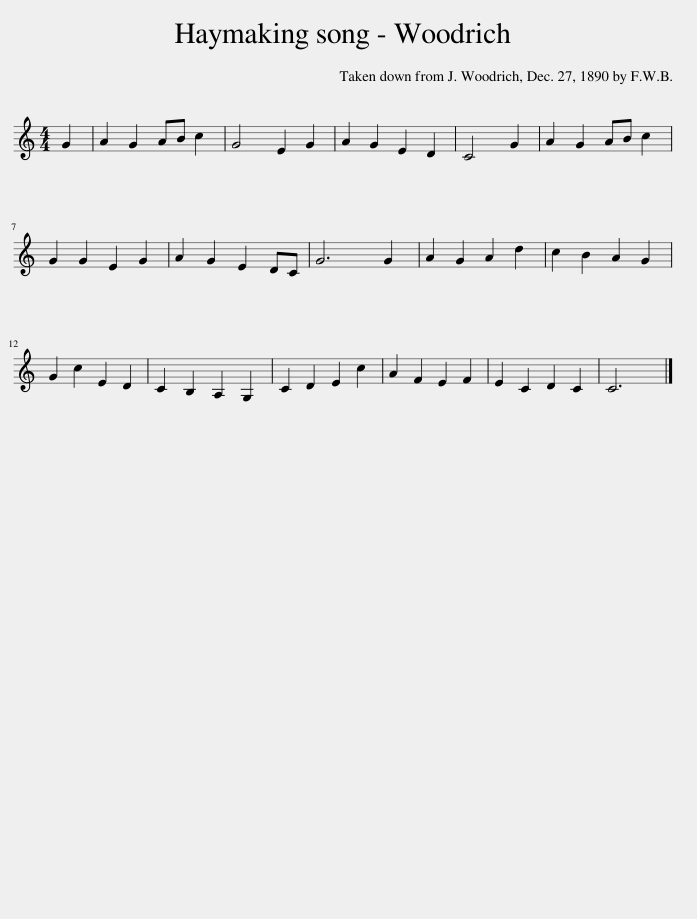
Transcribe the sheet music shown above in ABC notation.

X:1
L:1/8
M:4/4
I:linebreak $
K:C
V:1 treble
V:1
 G2 | A2 G2 AB c2 | G4 E2 G2 | A2 G2 E2 D2 | C4 G2 | %5
 A2 G2 AB c2 |$ G2 G2 E2 G2 | A2 G2 E2 DC | G6 G2 | A2 G2 A2 d2 | %10
 c2 B2 A2 G2 |$ G2 c2 E2 D2 | C2 B,2 A,2 G,2 | C2 D2 E2 c2 | A2 F2 E2 F2 | %15
 E2 C2 D2 C2 | C6 |] %17
